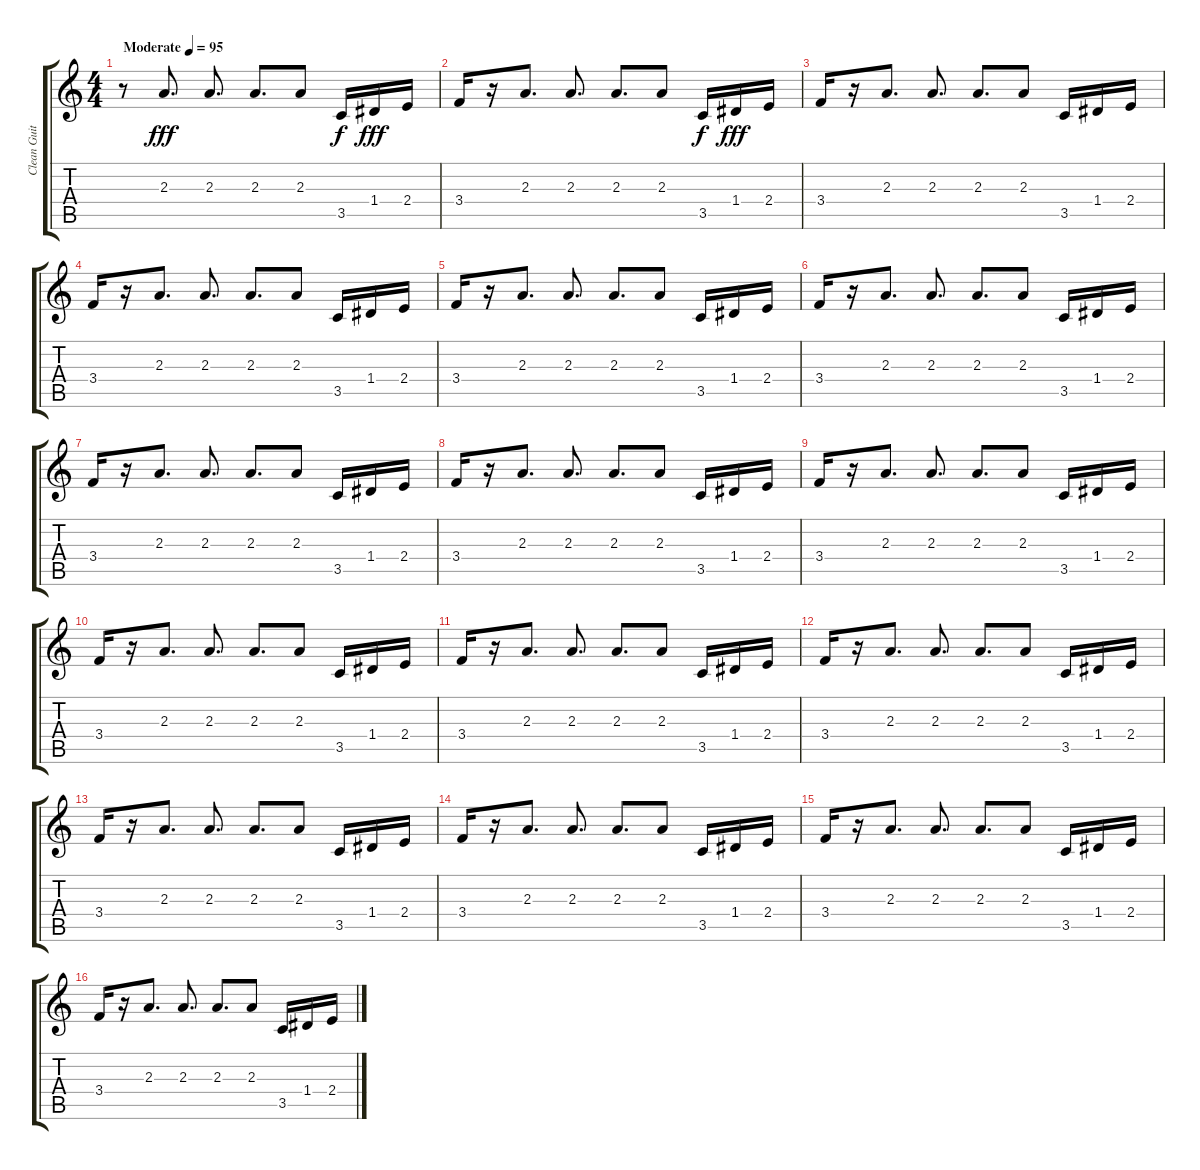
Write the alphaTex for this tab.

\track ("Clean Guitar" "Clean Guit") {instrument acousticguitarsteel}
\staff {score tabs}
\tuning (E4 B3 G3 D3 A2 E2) {hide}
\ts (4 4)
\tempo (95 "Moderate")
\clef g2
\ks c
r.8{dy fff instrument acousticguitarsteel} 2.3.8{d} 2.3.8{d} 2.3.8{d} 2.3.8 3.5.16{dy f} 1.4.16{dy fff} 2.4.16 |
3.4.16 r.16 2.3.8{d} 2.3.8{d} 2.3.8{d} 2.3.8 3.5.16{dy f} 1.4.16{dy fff} 2.4.16 |
3.4.16 r.16 2.3.8{d} 2.3.8{d} 2.3.8{d} 2.3.8 3.5.16 1.4.16 2.4.16 |
3.4.16 r.16 2.3.8{d} 2.3.8{d} 2.3.8{d} 2.3.8 3.5.16 1.4.16 2.4.16 |
3.4.16 r.16 2.3.8{d} 2.3.8{d} 2.3.8{d} 2.3.8 3.5.16 1.4.16 2.4.16 |
3.4.16 r.16 2.3.8{d} 2.3.8{d} 2.3.8{d} 2.3.8 3.5.16 1.4.16 2.4.16 |
3.4.16 r.16 2.3.8{d} 2.3.8{d} 2.3.8{d} 2.3.8 3.5.16 1.4.16 2.4.16 |
3.4.16 r.16 2.3.8{d} 2.3.8{d} 2.3.8{d} 2.3.8 3.5.16 1.4.16 2.4.16 |
3.4.16 r.16 2.3.8{d} 2.3.8{d} 2.3.8{d} 2.3.8 3.5.16 1.4.16 2.4.16 |
3.4.16 r.16 2.3.8{d} 2.3.8{d} 2.3.8{d} 2.3.8 3.5.16 1.4.16 2.4.16 |
3.4.16 r.16 2.3.8{d} 2.3.8{d} 2.3.8{d} 2.3.8 3.5.16 1.4.16 2.4.16 |
3.4.16 r.16 2.3.8{d} 2.3.8{d} 2.3.8{d} 2.3.8 3.5.16 1.4.16 2.4.16 |
3.4.16 r.16 2.3.8{d} 2.3.8{d} 2.3.8{d} 2.3.8 3.5.16 1.4.16 2.4.16 |
3.4.16 r.16 2.3.8{d} 2.3.8{d} 2.3.8{d} 2.3.8 3.5.16 1.4.16 2.4.16 |
3.4.16 r.16 2.3.8{d} 2.3.8{d} 2.3.8{d} 2.3.8 3.5.16 1.4.16 2.4.16 |
3.4.16 r.16 2.3.8{d} 2.3.8{d} 2.3.8{d} 2.3.8 3.5.16 1.4.16 2.4.16
